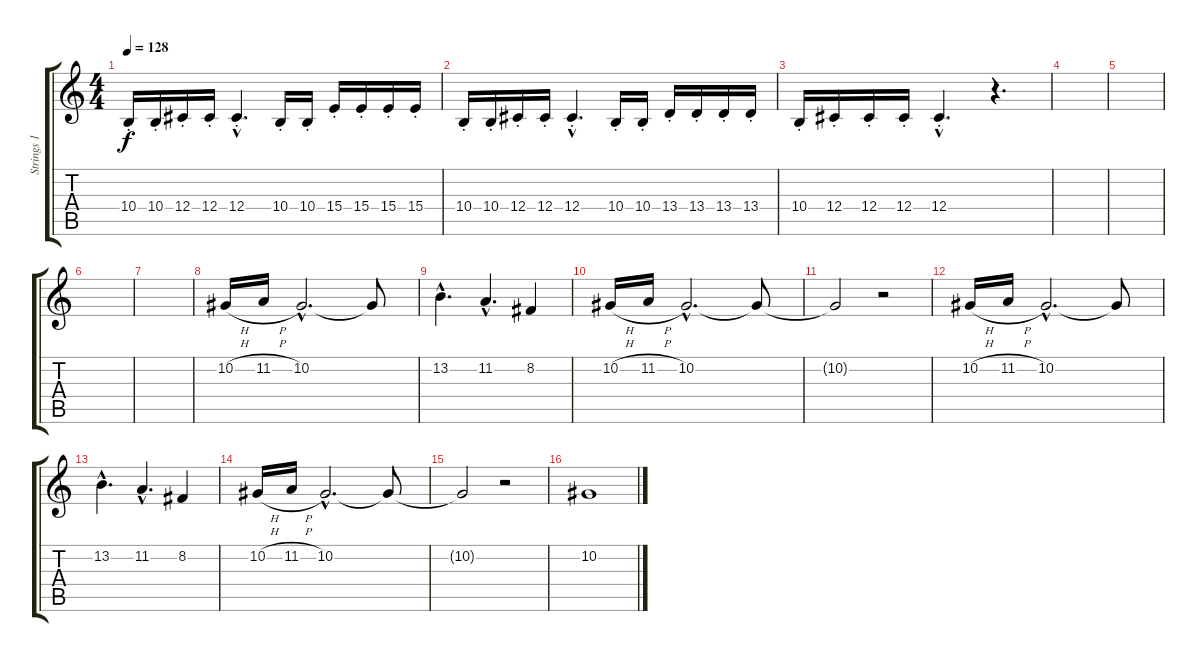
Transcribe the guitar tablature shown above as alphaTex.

\track ("Strings 1" "Strings 1") {instrument stringensemble1}
\staff {score tabs}
\tuning (Eb4 Bb3 Gb3 Db3 Ab2 Eb2) {hide}
\ts (4 4)
\tempo 128
\clef g2
\ks c
10.4{st}.16{dy f} 10.4{st}.16 12.4{st}.16 12.4{st}.16 12.4{hac st}.4{d} 10.4{st}.16 10.4{st}.16 15.4{st}.16 15.4{st}.16 15.4{st}.16 15.4{st}.16 |
10.4{st}.16 10.4{st}.16 12.4{st}.16 12.4{st}.16 12.4{hac st}.4{d} 10.4{st}.16 10.4{st}.16 13.4{st}.16 13.4{st}.16 13.4{st}.16 13.4{st}.16 |
10.4{st}.16 12.4{st}.16 12.4{st}.16 12.4{st}.16 12.4{hac st}.4{d} r.4{d} |
\section ("" "")
|
|
|
|
10.2{h}.16{volume 13} 11.2{h}.16 10.2{hac}.2{d} 10.2{t}.8 |
13.2{hac}.4{d} 11.2{hac}.4{d} 8.2.4 |
10.2{h}.16 11.2{h}.16 10.2{hac}.2{d} 10.2{t}.8 |
10.2{t}.2 r.2 |
10.2{h}.16 11.2{h}.16 10.2{hac}.2{d} 10.2{t}.8 |
13.2{hac}.4{d} 11.2{hac}.4{d} 8.2.4 |
10.2{h}.16 11.2{h}.16 10.2{hac}.2{d} 10.2{t}.8 |
10.2{t}.2 r.2 |
10.2.1
